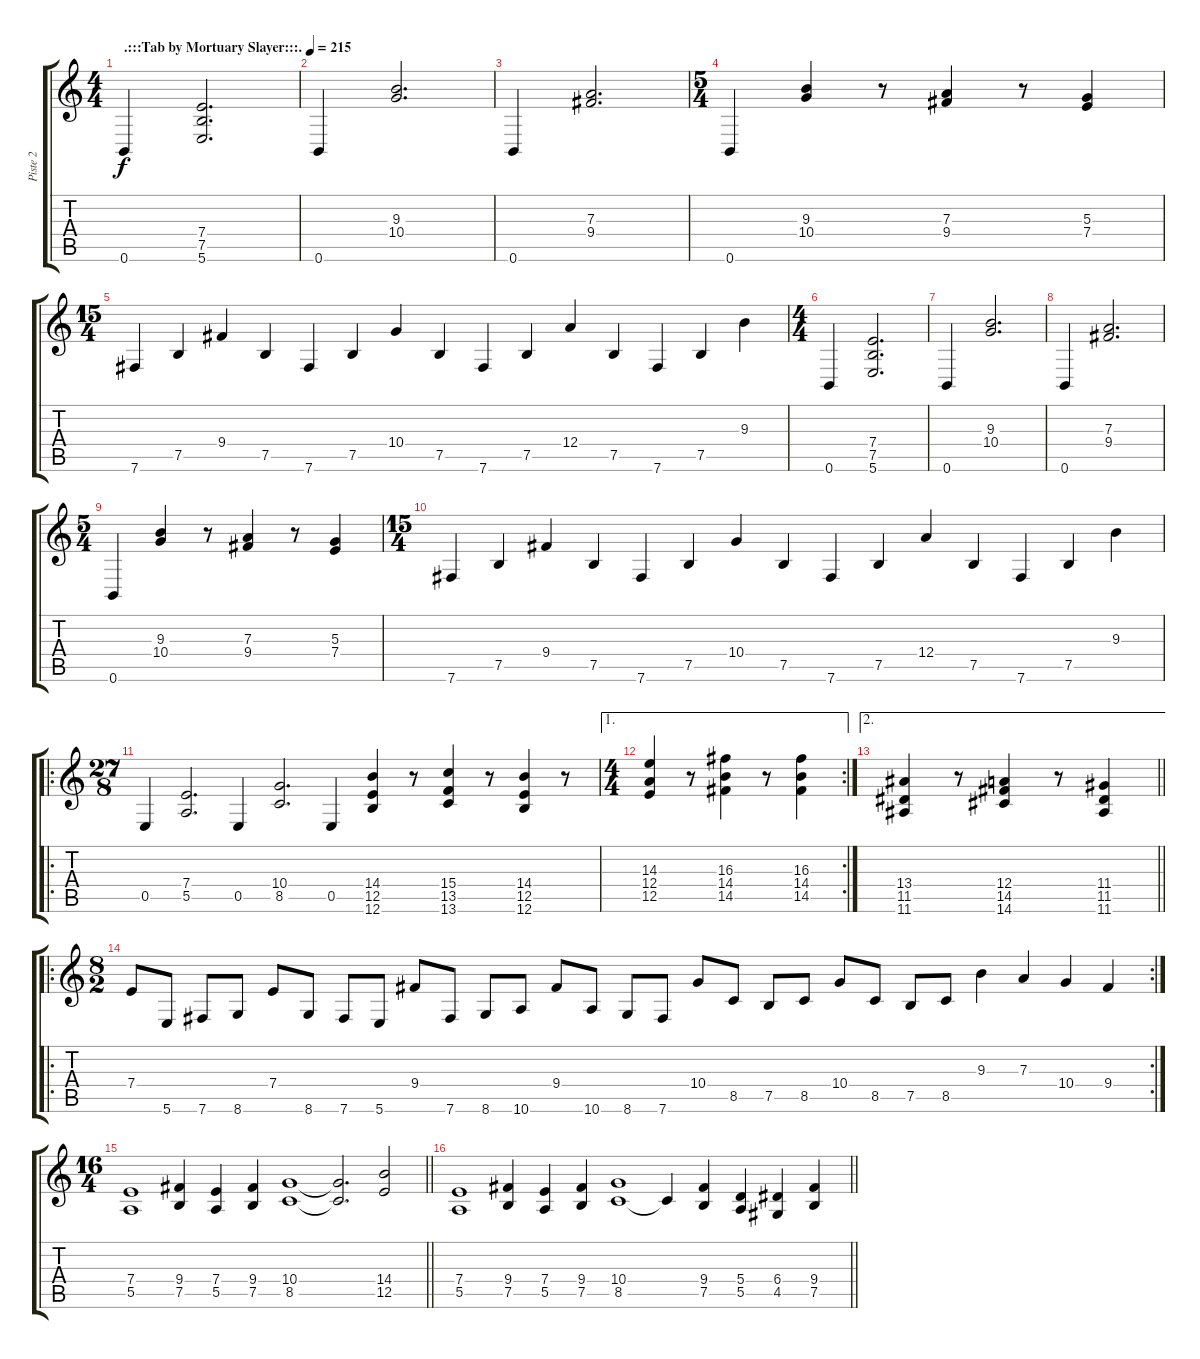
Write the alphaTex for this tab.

\track ("Piste 2" "Piste 2") {instrument distortionguitar}
\staff {score tabs}
\tuning (B3 Gb3 D3 A2 E2 B1) {hide}
\ts (4 4)
\tempo (215 ".:::Tab by Mortuary Slayer:::.")
\clef g2
\ks c
0.6.4{dy f instrument distortionguitar} (7.4 7.5 5.6).2{d} |
0.6.4 (9.3 10.4).2{d} |
0.6.4 (7.3 9.4).2{d} |
\ts (5 4)
0.6.4 (9.3 10.4).4 r.8 (7.3 9.4).4 r.8 (5.3 7.4).4 |
\ts (15 4)
7.6.4 7.5.4 9.4.4 7.5.4 7.6.4 7.5.4 10.4.4 7.5.4 7.6.4 7.5.4 12.4.4 7.5.4 7.6.4 7.5.4 9.3.4 |
\ts (4 4)
0.6.4 (7.4 7.5 5.6).2{d} |
0.6.4 (9.3 10.4).2{d} |
0.6.4 (7.3 9.4).2{d} |
\ts (5 4)
0.6.4 (9.3 10.4).4 r.8 (7.3 9.4).4 r.8 (5.3 7.4).4 |
\ts (15 4)
7.6.4 7.5.4 9.4.4 7.5.4 7.6.4 7.5.4 10.4.4 7.5.4 7.6.4 7.5.4 12.4.4 7.5.4 7.6.4 7.5.4 9.3.4 |
\ro
\ts (27 8)
0.5.4 (7.4 5.5).2{d} 0.5.4 (10.4 8.5).2{d} 0.5.4 (14.4 12.5 12.6).4 r.8 (15.4 13.5 13.6).4 r.8 (14.4 12.5 12.6).4 r.8 |
\ae 1
\rc 2
\ts (4 4)
(14.3 12.4 12.5).4 r.8 (16.3 14.4 14.5).4 r.8 (16.3 14.4 14.5).4 |
\ae 2
\barLineRight lightlight
(13.4 11.5 11.6).4 r.8 (12.4 14.5 14.6).4 r.8 (11.4 11.5 11.6).4 |
\ro
\rc 2
\ts (8 2)
7.4.8 5.6.8 7.6.8 8.6.8 7.4.8 8.6.8 7.6.8 5.6.8 9.4.8 7.6.8 8.6.8 10.6.8 9.4.8 10.6.8 8.6.8 7.6.8 10.4.8 8.5.8 7.5.8 8.5.8 10.4.8 8.5.8 7.5.8 8.5.8 9.3.4 7.3.4 10.4.4 9.4.4 |
\ts (16 4)
\barLineRight lightlight
(7.4 5.5).1 (9.4 7.5).4 (7.4 5.5).4 (9.4 7.5).4 (10.4 8.5).1 (10.4{t} 8.5{t}).2{d} (14.4 12.5).2 |
\barLineRight lightlight
(7.4 5.5).1 (9.4 7.5).4 (7.4 5.5).4 (9.4 7.5).4 (10.4 8.5).1 8.5{t}.4 (9.4 7.5).4 (5.4 5.5).4 (6.4 4.5).4 (9.4 7.5).4
